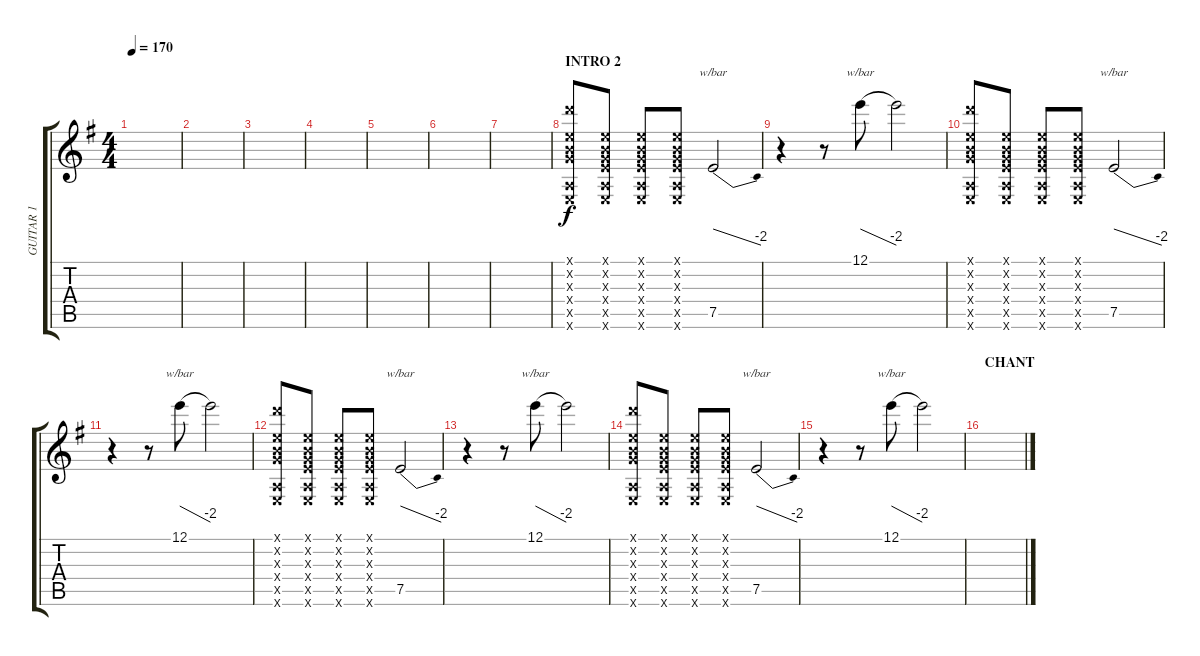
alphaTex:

\track ("GUITAR 1" "GUITAR 1") {instrument distortionguitar}
\staff {score tabs}
\tuning (E4 B3 G3 E3 A2 E2) {hide}
\ts (4 4)
\tempo 170
\clef g2
\ks eminor
|
|
|
|
|
|
|
\section ("" "INTRO 2")
(0.1{x} 0.2{x} 0.3{x} 22.4{x} 0.5{x} 0.6{x}).8 (0.1{x} 0.2{x} 0.3{x} 0.4{x} 0.5{x} 0.6{x}).8 (0.1{x} 0.2{x} 0.3{x} 0.4{x} 0.5{x} 0.6{x}).8 (0.1{x} 0.2{x} 0.3{x} 0.4{x} 0.5{x} 0.6{x}).8 7.5.2{tbe (dive default 0 0 60 -8)} |
r.4 r.8 12.1.8{tbe (dive default 0 0 60 -8)} 12.1{t}.2 |
(0.1{x} 0.2{x} 0.3{x} 22.4{x} 0.5{x} 0.6{x}).8 (0.1{x} 0.2{x} 0.3{x} 0.4{x} 0.5{x} 0.6{x}).8 (0.1{x} 0.2{x} 0.3{x} 0.4{x} 0.5{x} 0.6{x}).8 (0.1{x} 0.2{x} 0.3{x} 0.4{x} 0.5{x} 0.6{x}).8 7.5.2{tbe (dive default 0 0 60 -8)} |
r.4 r.8 12.1.8{tbe (dive default 0 0 60 -8)} 12.1{t}.2 |
(0.1{x} 0.2{x} 0.3{x} 22.4{x} 0.5{x} 0.6{x}).8 (0.1{x} 0.2{x} 0.3{x} 0.4{x} 0.5{x} 0.6{x}).8 (0.1{x} 0.2{x} 0.3{x} 0.4{x} 0.5{x} 0.6{x}).8 (0.1{x} 0.2{x} 0.3{x} 0.4{x} 0.5{x} 0.6{x}).8 7.5.2{tbe (dive default 0 0 60 -8)} |
r.4 r.8 12.1.8{tbe (dive default 0 0 60 -8)} 12.1{t}.2 |
(0.1{x} 0.2{x} 0.3{x} 22.4{x} 0.5{x} 0.6{x}).8 (0.1{x} 0.2{x} 0.3{x} 0.4{x} 0.5{x} 0.6{x}).8 (0.1{x} 0.2{x} 0.3{x} 0.4{x} 0.5{x} 0.6{x}).8 (0.1{x} 0.2{x} 0.3{x} 0.4{x} 0.5{x} 0.6{x}).8 7.5.2{tbe (dive default 0 0 60 -8)} |
r.4 r.8 12.1.8{tbe (dive default 0 0 60 -8)} 12.1{t}.2 |
\section ("" "CHANT")
